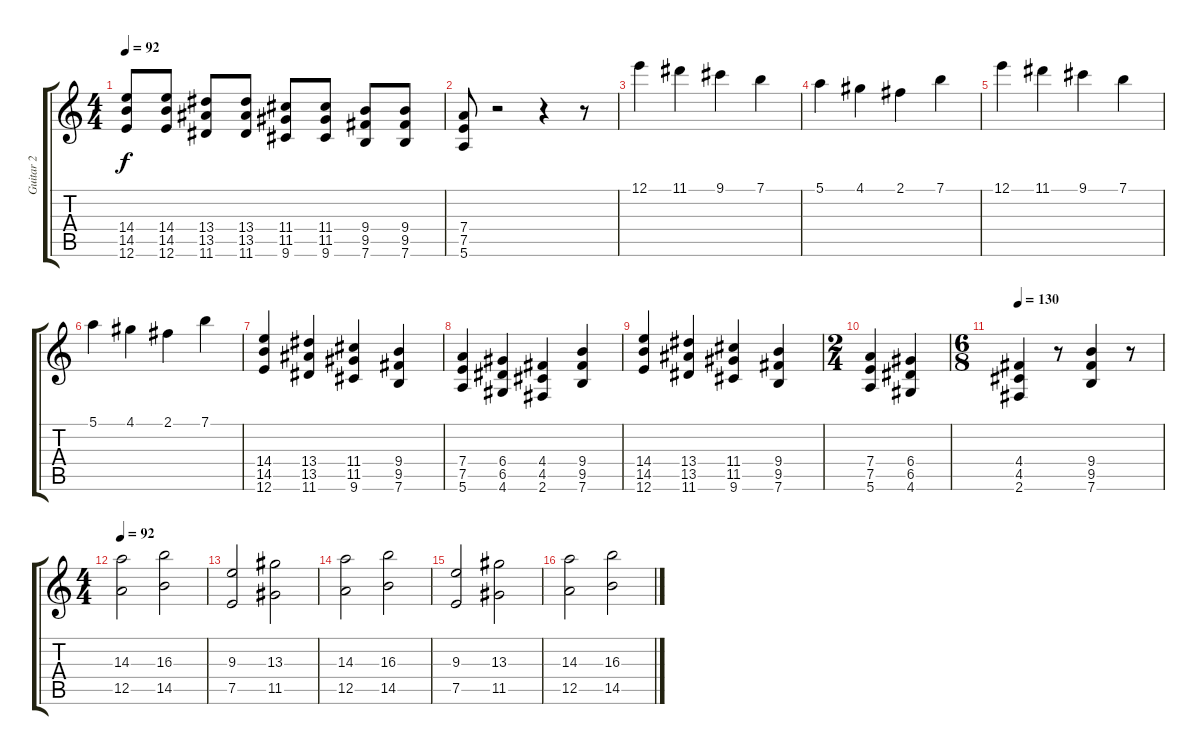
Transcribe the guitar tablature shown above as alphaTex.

\track ("Guitar 2" "Guitar 2") {instrument distortionguitar}
\staff {score tabs}
\tuning (E4 B3 G3 D3 A2 E2) {hide}
\ts (4 4)
\tempo 92
\clef g2
\ks c
(14.4 14.5 12.6).8{dy f} (14.4 14.5 12.6).8 (13.4 13.5 11.6).8 (13.4 13.5 11.6).8 (11.4 11.5 9.6).8 (11.4 11.5 9.6).8 (9.4 9.5 7.6).8 (9.4 9.5 7.6).8 |
(7.4 7.5 5.6).8 r.2 r.4 r.8 |
12.1.4 11.1.4 9.1.4 7.1.4 |
5.1.4 4.1.4 2.1.4 7.1.4 |
12.1.4 11.1.4 9.1.4 7.1.4 |
5.1.4 4.1.4 2.1.4 7.1.4 |
(14.4 14.5 12.6).4 (13.4 13.5 11.6).4 (11.4 11.5 9.6).4 (9.4 9.5 7.6).4 |
(7.4 7.5 5.6).4 (6.4 6.5 4.6).4 (4.4 4.5 2.6).4 (9.4 9.5 7.6).4 |
(14.4 14.5 12.6).4 (13.4 13.5 11.6).4 (11.4 11.5 9.6).4 (9.4 9.5 7.6).4 |
\ts (2 4)
(7.4 7.5 5.6).4 (6.4 6.5 4.6).4 |
\ts (6 8)
\tempo 130
(4.4 4.5 2.6).4 r.8 (9.4 9.5 7.6).4 r.8 |
\ts (4 4)
\tempo 92
(14.3 12.5).2 (16.3 14.5).2 |
(9.3 7.5).2 (13.3 11.5).2 |
(14.3 12.5).2 (16.3 14.5).2 |
(9.3 7.5).2 (13.3 11.5).2 |
(14.3 12.5).2 (16.3 14.5).2
